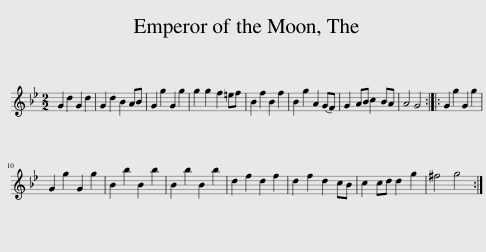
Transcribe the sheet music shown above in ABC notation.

X:1
L:1/8
M:2/2
I:linebreak $
K:Gmin
V:1 treble
V:1
 G2 d2 G2 d2 | G2 d2 B2 AB | G2 g2 G2 g2 | g2 g2 f2 =ef | B2 f2 B2 f2 | %5
 B2 g2 A2 (GF) | G2 AB c2 BA | A4 G4 :: G2 g2 G2 g2 |$ G2 g2 G2 g2 | %10
 B2 b2 B2 b2 | B2 b2 B2 b2 | d2 f2 d2 f2 | d2 f2 d2 cB | c2 cd d2 g2 | %15
 ^f4 g4 :| %16
